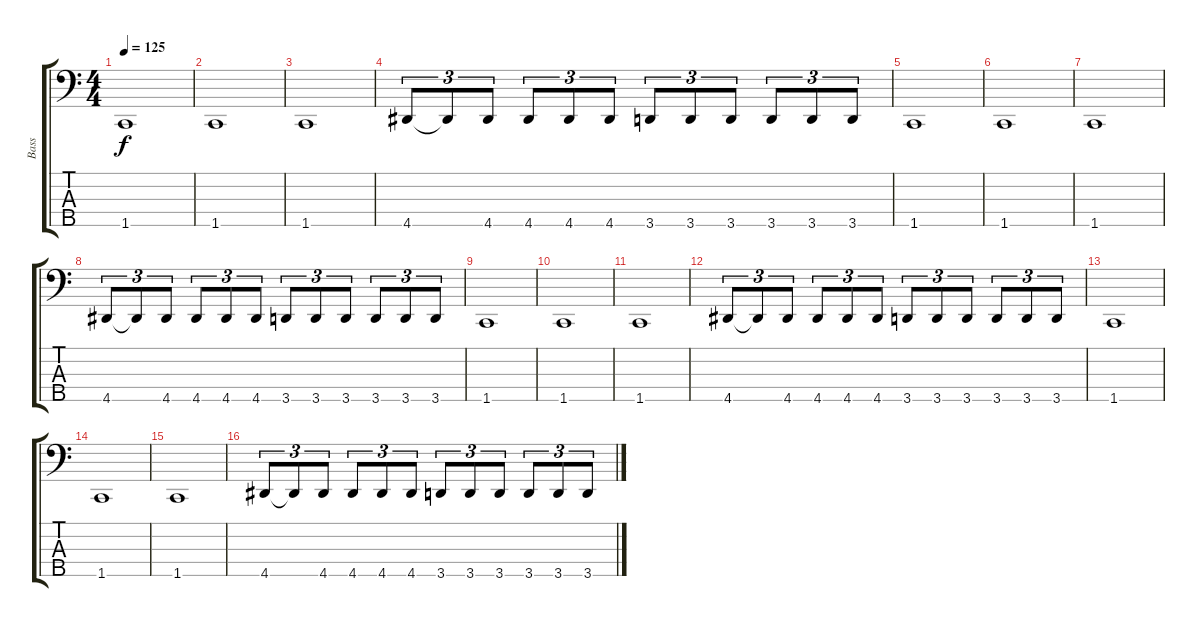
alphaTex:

\track ("Bass" "Bass") {instrument electricbasspick}
\staff {score tabs}
\tuning (G2 D2 A1 E1 B0) {hide}
\ts (4 4)
\tempo 125
\clef f4
\ks c
1.5.1{dy f} |
1.5.1 |
1.5.1 |
4.5.8{tu (3 2)} 4.5{t}.8{tu (3 2)} 4.5.8{tu (3 2)} 4.5.8{tu (3 2)} 4.5.8{tu (3 2)} 4.5.8{tu (3 2)} 3.5.8{tu (3 2)} 3.5.8{tu (3 2)} 3.5.8{tu (3 2)} 3.5.8{tu (3 2)} 3.5.8{tu (3 2)} 3.5.8{tu (3 2)} |
1.5.1 |
1.5.1 |
1.5.1 |
4.5.8{tu (3 2)} 4.5{t}.8{tu (3 2)} 4.5.8{tu (3 2)} 4.5.8{tu (3 2)} 4.5.8{tu (3 2)} 4.5.8{tu (3 2)} 3.5.8{tu (3 2)} 3.5.8{tu (3 2)} 3.5.8{tu (3 2)} 3.5.8{tu (3 2)} 3.5.8{tu (3 2)} 3.5.8{tu (3 2)} |
1.5.1 |
1.5.1 |
1.5.1 |
4.5.8{tu (3 2)} 4.5{t}.8{tu (3 2)} 4.5.8{tu (3 2)} 4.5.8{tu (3 2)} 4.5.8{tu (3 2)} 4.5.8{tu (3 2)} 3.5.8{tu (3 2)} 3.5.8{tu (3 2)} 3.5.8{tu (3 2)} 3.5.8{tu (3 2)} 3.5.8{tu (3 2)} 3.5.8{tu (3 2)} |
1.5.1 |
1.5.1 |
1.5.1 |
4.5.8{tu (3 2)} 4.5{t}.8{tu (3 2)} 4.5.8{tu (3 2)} 4.5.8{tu (3 2)} 4.5.8{tu (3 2)} 4.5.8{tu (3 2)} 3.5.8{tu (3 2)} 3.5.8{tu (3 2)} 3.5.8{tu (3 2)} 3.5.8{tu (3 2)} 3.5.8{tu (3 2)} 3.5.8{tu (3 2)}
